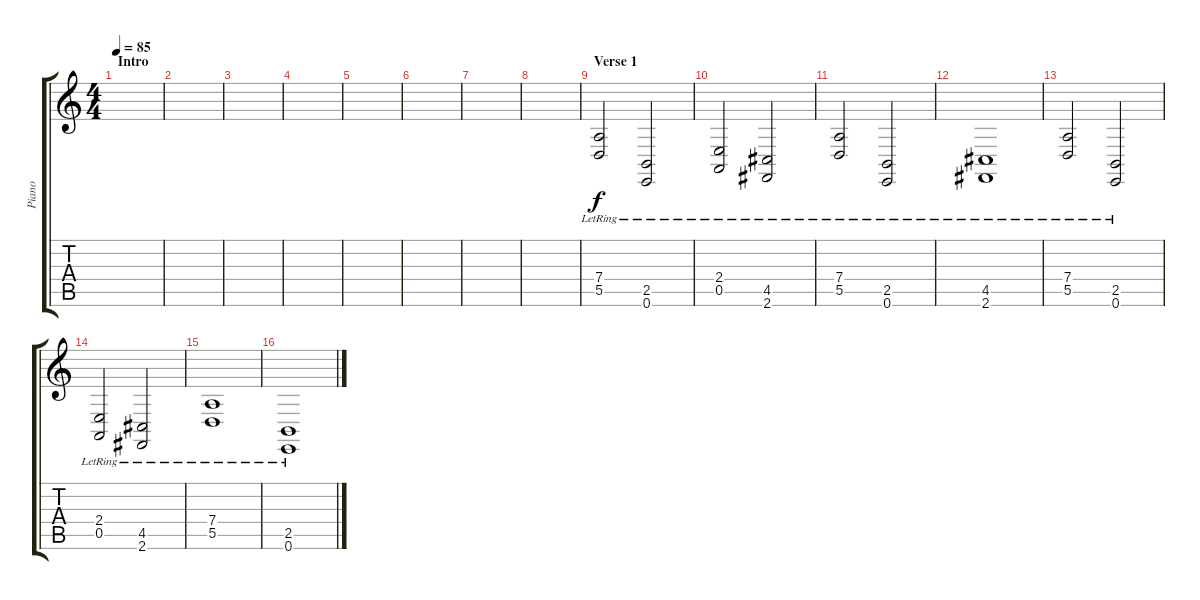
\track ("Piano" "Piano") {instrument brightacousticpiano}
\staff {score tabs}
\tuning (E4 B3 G3 D3 A2 E2) {hide}
\ts (4 4)
\section ("" "Intro")
\tempo 85
\clef g2
\ks c
|
|
|
|
|
|
|
|
\section ("" "Verse 1")
(7.4{lr} 5.5{lr}).2 (2.5{lr} 0.6{lr}).2 |
(2.4{lr} 0.5{lr}).2 (4.5{lr} 2.6{lr}).2 |
(7.4{lr} 5.5{lr}).2 (2.5{lr} 0.6{lr}).2 |
(4.5{lr} 2.6{lr}).1 |
(7.4{lr} 5.5{lr}).2 (2.5{lr} 0.6{lr}).2 |
(2.4{lr} 0.5{lr}).2 (4.5{lr} 2.6{lr}).2 |
(7.4{lr} 5.5{lr}).1 |
(2.5{lr} 0.6{lr}).1
